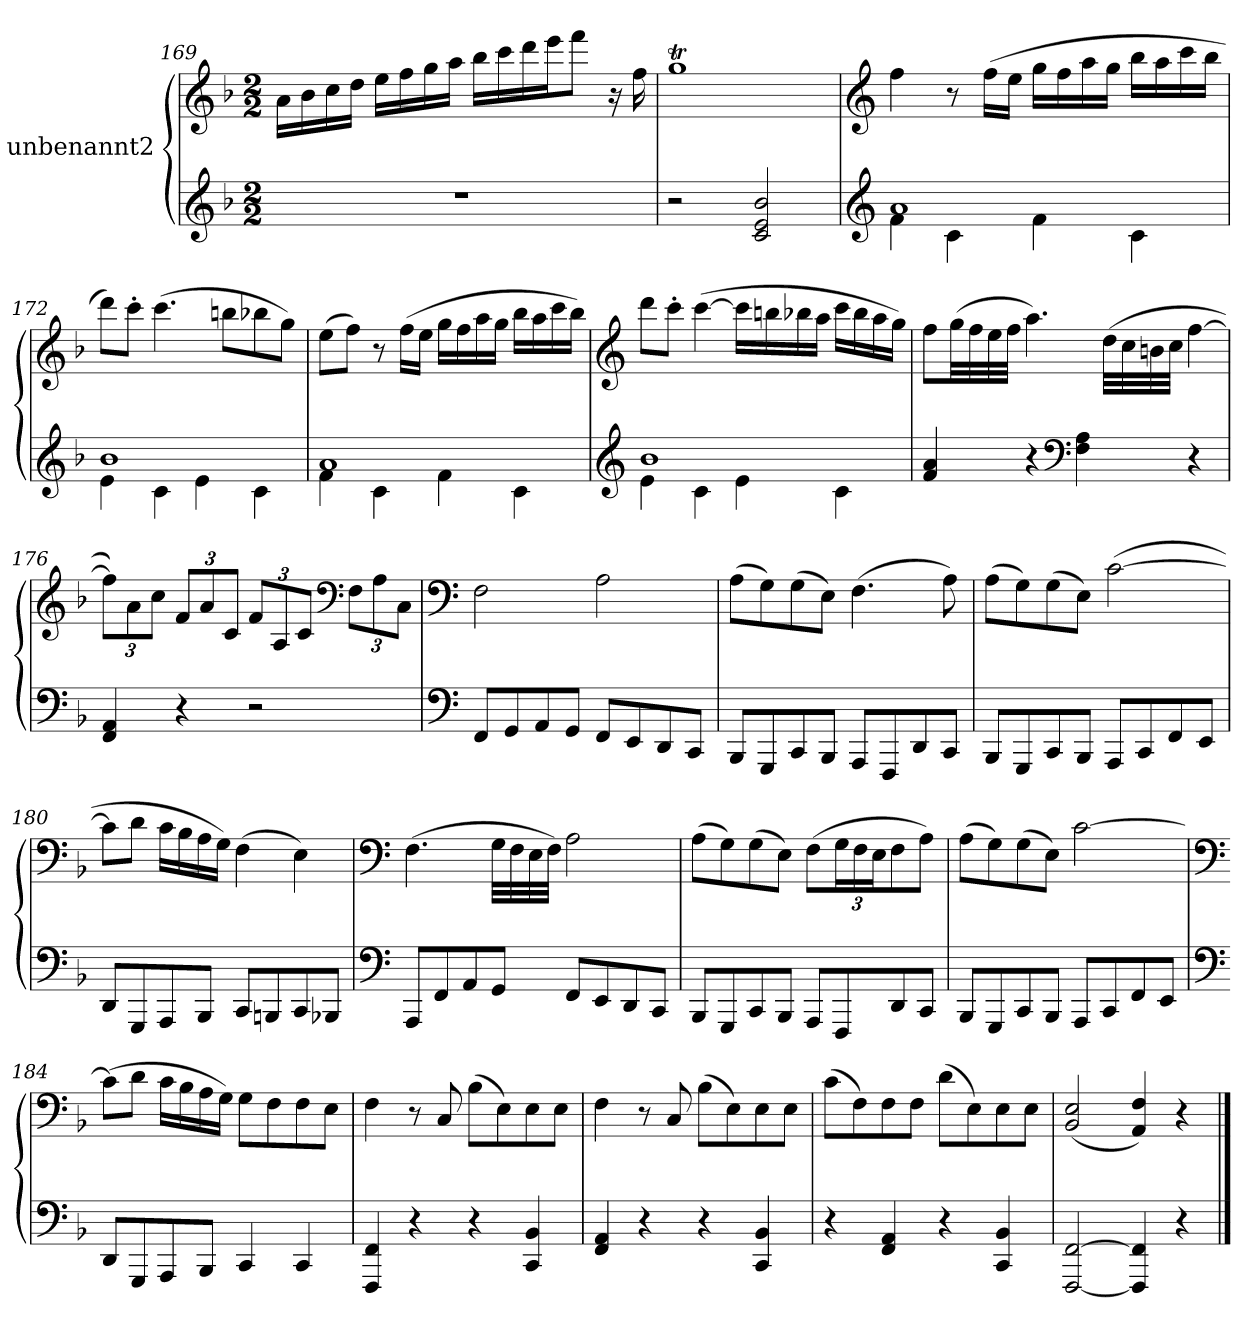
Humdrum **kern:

**kern	**kern
*part1	*part1
*staff2	*staff1
*I"unbenannt2	*
*clefG2	*clefG2
*k[b-]	*k[b-]
*M2/2	*M2/2
=169	=169
1r	16a\LL
.	16b-\
.	16cc\
.	16dd\JJ
.	16ee\LL
.	16ff\
.	16gg\
.	16aa\JJ
.	16bb-\LL
.	16ccc\
.	16ddd\
.	16eee\J
.	8fff\J
.	16r
.	16ff\
=170	=170
2r	1ggT
2c/ 2e/ 2b-/	.
!!LO:LB:g=z
=171	=171
*clefG2	*clefG2
*^	*
1a	4f\	4ff\
.	4c\	8r
.	.	(>16ff\LL
.	.	16ee\JJ
.	4f\	16gg\LL
.	.	16ff\
.	.	16aa\
.	.	16gg\JJ
.	4c\	16bb-\LL
.	.	16aa\
.	.	16ccc\
.	.	16bb-\JJ
=172	=172	=172
1b-	4e\	8ddd\L)
.	.	8ccc'\J
.	4c\	(>4.ccc\
.	4e\	.
.	.	8bbn\L
.	4c\	8bb-X\
.	.	8gg\J)
=173	=173	=173
1a	4f\	(>8ee\L
.	.	8ff\J)
.	4c\	8r
.	.	(>16ff\LL
.	.	16ee\JJ
.	4f\	16gg\LL
.	.	16ff\
.	.	16aa\
.	.	16gg\JJ
.	4c\	16bb-\LL
.	.	16aa\
.	.	16ccc\
.	.	16bb-\JJ)
!!LO:LB:g=z
=174	=174	=174
*clefG2	*	*clefG2
1b-	4e\	8ddd\L
.	.	8ccc'\J
.	4c\	(>[4ccc\
.	4e\	16ccc\LL]
.	.	16bbn\
.	.	16bb-X\
.	.	16aa\JJ
.	4c\	16ccc\LL
.	.	16bb-\
.	.	16aa\
.	.	16gg\JJ)
*v	*v	*
=175	=175
4f/ 4a/	8ff\L
.	(>32gg\LL
.	32ff\
.	32ee\
.	32ff\JJJ
4r	4.aa\)
*clefF4	*
4F\ 4A\	.
.	(>32dd\LLL
.	32cc\
.	32bn\
.	32cc\JJJ
4r	[4ff\
=176	=176
*	*Xbrackettup
4FF/ 4AA/	12ff\L])
.	12a\
.	12cc\J
4r	12f/L
.	12a/
.	12c/J
2r	12f/L
.	12A/
.	12c/J
*	*clefF4
.	12F\L
.	12A\
.	12C\J
!!LO:LB:g=z
=177	=177
*clefF4	*clefF4
8FF/L	2F\
8GG/	.
8AA/	.
8GG/J	.
8FF/L	2A\
8EE/	.
8DD/	.
8CC/J	.
=178	=178
8BBB-/L	(>8A\L
8GGG/	8G\)
8CC/	(>8G\
8BBB-/J	8E\J)
8AAA/L	(>4.F\
8FFF/	.
8DD/	.
8CC/J	8A\)
=179	=179
8BBB-/L	(>8A\L
8GGG/	8G\)
8CC/	(>8G\
8BBB-/J	8E\J)
8AAA/L	(>[2c\
8CC/	.
8FF/	.
8EE/J	.
=180	=180
8DD/L	8c\L]
8GGG/	8d\J
8AAA/	16c\LL
.	16B-\
8BBB-/J	16A\
.	16G\JJ)
8CC/L	(>4F\
8BBBn/	.
8CC/	4E\)
8BBB-X/J	.
!!LO:LB:g=z
=181	=181
*clefF4	*clefF4
8AAA/L	(>4.F\
8FF/	.
8AA/	.
8GG/J	32G\LLL
.	32F\
.	32E\
.	32F\JJJ)
8FF/L	2A\
8EE/	.
8DD/	.
8CC/J	.
=182	=182
8BBB-/L	(>8A\L
8GGG/	8G\)
8CC/	(>8G\
8BBB-/J	8E\J)
8AAA/L	(>8F\L
8FFF/	24G\L
.	24F\
.	24E\J
8DD/	8F\
8CC/J	8A\J)
=183	=183
8BBB-/L	(>8A\L
8GGG/	8G\)
8CC/	(>8G\
8BBB-/J	8E\J)
8AAA/L	[2c\
8CC/	.
8FF/	.
8EE/J	.
!!LO:PB:g=z
=184	=184
*clefF4	*clefF4
8DD/L	(>8c\L]
8GGG/	8d\J
8AAA/	16c\LL
.	16B-\
8BBB-/J	16A\
.	16G\JJ)
4CC/	8G\L
.	8F\
4CC/	8F\
.	8E\J
=185	=185
4FFF/ 4FF/	4F\
4r	8r
.	8C/
4r	(>8B-\L
.	8E\)
4CC/ 4BB-/	8E\
.	8E\J
=186	=186
4FF/ 4AA/	4F\
4r	8r
.	8C/
4r	(>8B-\L
.	8E\)
4CC/ 4BB-/	8E\
.	8E\J
=187	=187
4r	(>8c\L
.	8F\)
4FF/ 4AA/	8F\
.	8F\J
4r	(>8d\L
.	8E\)
4CC/ 4BB-/	8E\
.	8E\J
=188	=188
[2FFF/ [2FF/	(<2BB-/ 2E/
4FFF/] 4FF/]	4AA/ 4F/)
4r	4r
==	==
*-	*-
